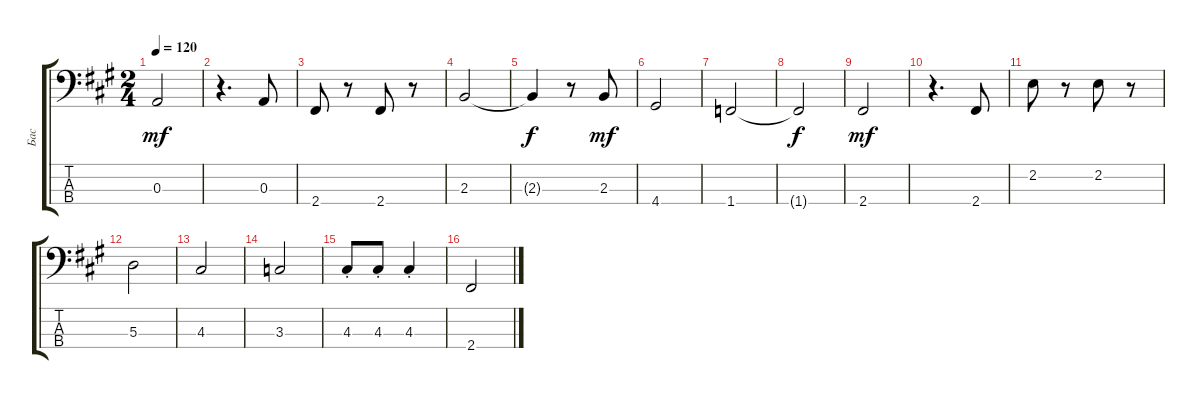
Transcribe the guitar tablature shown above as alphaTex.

\track ("Бас" "Бас") {instrument electricbassfinger}
\staff {score tabs}
\tuning (G2 D2 A1 E1) {hide}
\ts (2 4)
\tempo 120
\clef f4
\ks f#minor
0.3.2{dy mf} |
r.4{d} 0.3.8 |
2.4.8 r.8 2.4.8 r.8 |
2.3.2 |
2.3{t}.4{dy f} r.8 2.3.8{dy mf} |
4.4.2 |
1.4.2 |
1.4{t}.2{dy f} |
2.4.2{dy mf} |
r.4{d} 2.4.8 |
2.2.8 r.8 2.2.8 r.8 |
5.3.2 |
4.3.2 |
3.3.2 |
4.3{st}.8 4.3{st}.8 4.3{st}.4 |
2.4.2
